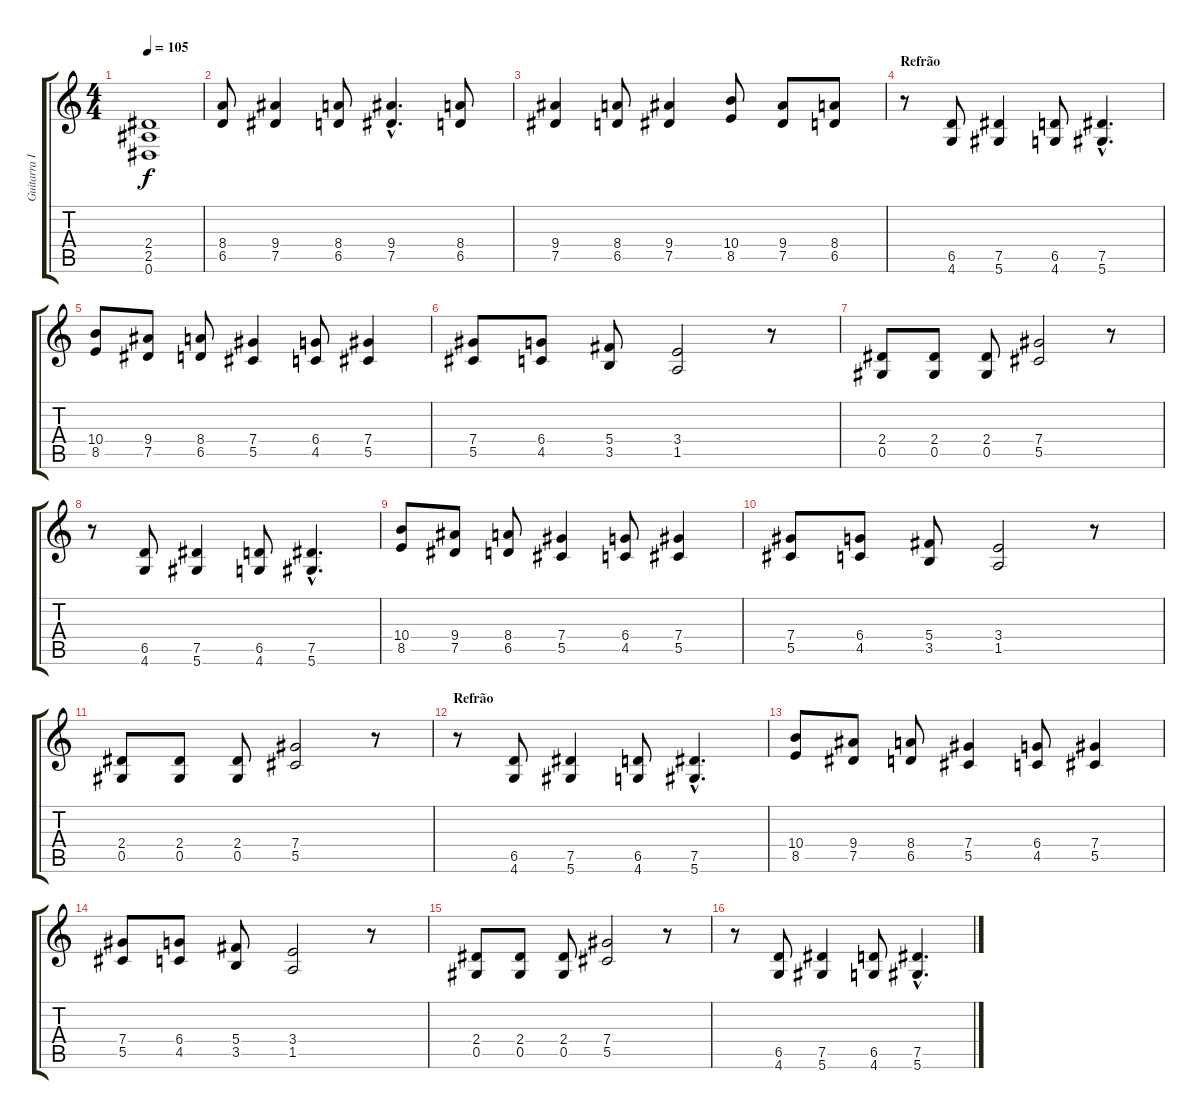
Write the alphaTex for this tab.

\track ("Guitarra II (Base)" "Guitarra I") {instrument distortionguitar}
\staff {score tabs}
\tuning (Eb4 Bb3 Gb3 Db3 Ab2 Eb2) {hide}
\ts (4 4)
\tempo 105
\clef g2
\ks c
(2.4 2.5 0.6).1{dy f} |
(8.4 6.5).8 (9.4 7.5).4 (8.4 6.5).8 (9.4{hac} 7.5{hac}).4{d} (8.4 6.5).8 |
(9.4 7.5).4 (8.4 6.5).8 (9.4 7.5).4 (10.4 8.5).8 (9.4 7.5).8 (8.4 6.5).8 |
\section ("" "Refrão")
r.8 (6.5 4.6).8 (7.5 5.6).4 (6.5 4.6).8 (7.5{hac} 5.6{hac}).4{d} |
(10.4 8.5).8 (9.4 7.5).8 (8.4 6.5).8 (7.4 5.5).4 (6.4 4.5).8 (7.4 5.5).4 |
(7.4 5.5).8 (6.4 4.5).8 (5.4 3.5).8 (3.4 1.5).2 r.8 |
(2.4 0.5).8 (2.4 0.5).8 (2.4 0.5).8 (7.4 5.5).2 r.8 |
r.8 (6.5 4.6).8 (7.5 5.6).4 (6.5 4.6).8 (7.5{hac} 5.6{hac}).4{d} |
(10.4 8.5).8 (9.4 7.5).8 (8.4 6.5).8 (7.4 5.5).4 (6.4 4.5).8 (7.4 5.5).4 |
(7.4 5.5).8 (6.4 4.5).8 (5.4 3.5).8 (3.4 1.5).2 r.8 |
(2.4 0.5).8 (2.4 0.5).8 (2.4 0.5).8 (7.4 5.5).2 r.8 |
\section ("" "Refrão")
r.8 (6.5 4.6).8 (7.5 5.6).4 (6.5 4.6).8 (7.5{hac} 5.6{hac}).4{d} |
(10.4 8.5).8 (9.4 7.5).8 (8.4 6.5).8 (7.4 5.5).4 (6.4 4.5).8 (7.4 5.5).4 |
(7.4 5.5).8 (6.4 4.5).8 (5.4 3.5).8 (3.4 1.5).2 r.8 |
(2.4 0.5).8 (2.4 0.5).8 (2.4 0.5).8 (7.4 5.5).2 r.8 |
r.8 (6.5 4.6).8 (7.5 5.6).4 (6.5 4.6).8 (7.5{hac} 5.6{hac}).4{d}
